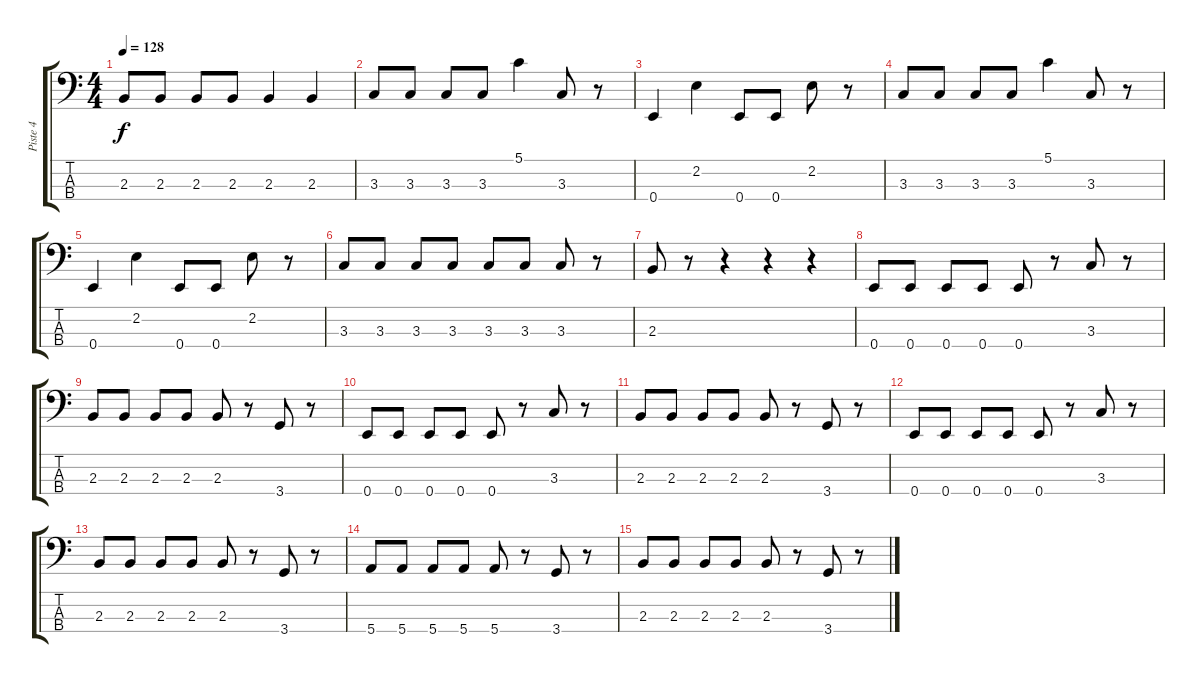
\track ("Piste 4" "Piste 4") {instrument electricbasspick}
\staff {score tabs}
\tuning (G2 D2 A1 E1) {hide}
\ts (4 4)
\tempo 128
\clef f4
\ks c
2.3.8{dy f} 2.3.8 2.3.8 2.3.8 2.3.4 2.3.4 |
3.3.8 3.3.8 3.3.8 3.3.8 5.1.4 3.3.8 r.8 |
0.4.4 2.2.4 0.4.8 0.4.8 2.2.8 r.8 |
3.3.8 3.3.8 3.3.8 3.3.8 5.1.4 3.3.8 r.8 |
0.4.4 2.2.4 0.4.8 0.4.8 2.2.8 r.8 |
3.3.8 3.3.8 3.3.8 3.3.8 3.3.8 3.3.8 3.3.8 r.8 |
2.3.8 r.8 r.4 r.4 r.4 |
0.4.8 0.4.8 0.4.8 0.4.8 0.4.8 r.8 3.3.8 r.8 |
2.3.8 2.3.8 2.3.8 2.3.8 2.3.8 r.8 3.4.8 r.8 |
0.4.8 0.4.8 0.4.8 0.4.8 0.4.8 r.8 3.3.8 r.8 |
2.3.8 2.3.8 2.3.8 2.3.8 2.3.8 r.8 3.4.8 r.8 |
0.4.8 0.4.8 0.4.8 0.4.8 0.4.8 r.8 3.3.8 r.8 |
2.3.8 2.3.8 2.3.8 2.3.8 2.3.8 r.8 3.4.8 r.8 |
5.4.8 5.4.8 5.4.8 5.4.8 5.4.8 r.8 3.4.8 r.8 |
2.3.8 2.3.8 2.3.8 2.3.8 2.3.8 r.8 3.4.8 r.8
